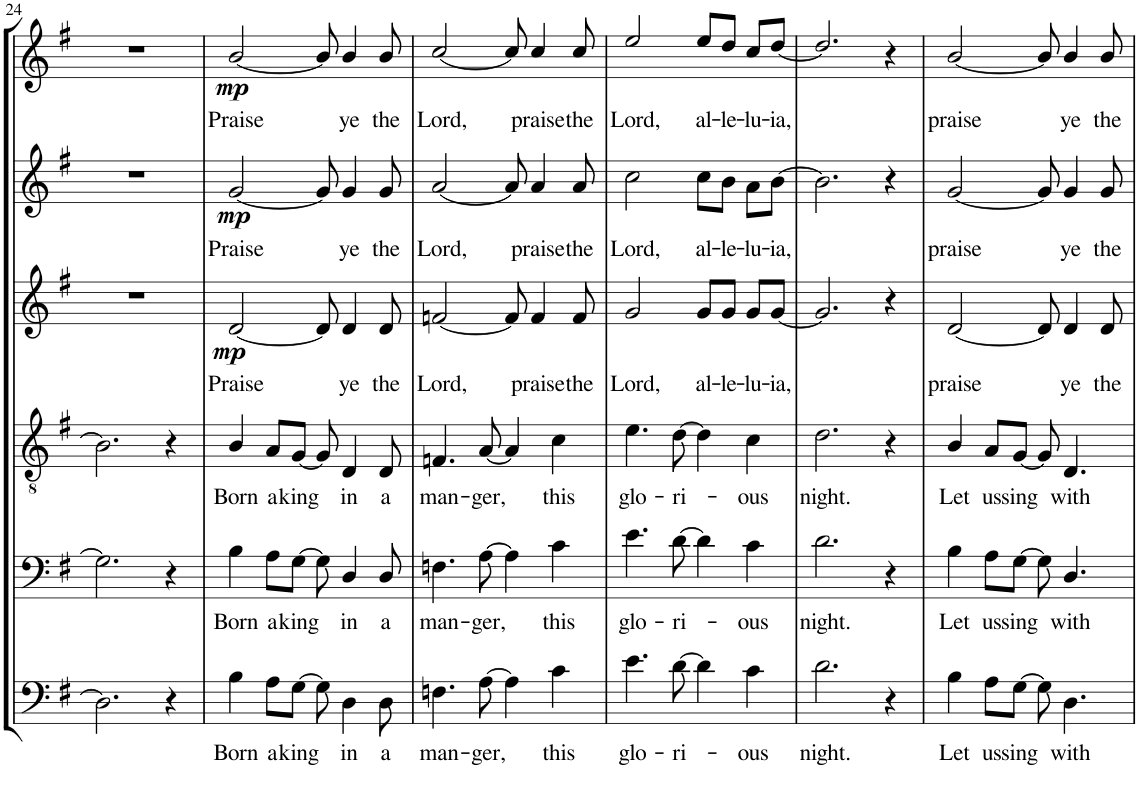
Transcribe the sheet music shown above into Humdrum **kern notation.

**kern	**text	**kern	**text	**kern	**text	**kern	**text	**dynam	**kern	**text	**dynam	**kern	**text	**dynam
*part6	*part6	*part5	*part5	*part4	*part4	*part3	*part3	*part3	*part2	*part2	*part2	*part1	*part1	*part1
*staff6	*staff6	*staff5	*staff5	*staff4	*staff4	*staff3	*staff3	*staff3	*staff2	*staff2	*staff2	*staff1	*staff1	*staff1
*I"Bassi I	*	*I"Bassi II	*	*I"Tenori	*	*I"Contralti	*	*	*I"Soprani I	*	*	*I"Soprani II	*	*
!!LO:PB:g=z
*clefF4	*	*clefF4	*	*clefGv2	*	*clefG2	*	*	*clefG2	*	*	*clefG2	*	*
*	*	*	*	*	*	*	*	*	*Trd1c2	*	*	*Trd1c2	*	*
*k[f#]	*	*k[f#]	*	*k[f#]	*	*k[f#]	*	*	*k[f#]	*	*	*k[f#]	*	*
*G:	*	*G:	*	*G:	*	*G:	*	*	*G:	*	*	*G:	*	*
*M2/2	*	*M2/2	*	*M2/2	*	*M2/2	*	*	*M2/2	*	*	*M2/2	*	*
*met(c|)	*	*met(c|)	*	*met(c|)	*	*met(c|)	*	*	*met(c|)	*	*	*met(c|)	*	*
=24	=24	=24	=24	=24	=24	=24	=24	=24	=24	=24	=24	=24	=24	=24
2.D\]	.	2.G\]	.	2.B\]	.	1r	.	.	1r	.	.	1r	.	.
4r	.	4r	.	4r	.	.	.	.	.	.	.	.	.	.
=25	=25	=25	=25	=25	=25	=25	=25	=25	=25	=25	=25	=25	=25	=25
!	!LO:LY:b	!	!LO:LY:b	!	!LO:LY:b	!	!LO:LY:b	!LO:DY:b	!	!LO:LY:b	!LO:DY:b	!	!LO:LY:b	!LO:DY:b
4B\	Born	4B\	Born	4B/	Born	[2d/	Praise	mp	[2g/	Praise	mp	[2b/	Praise	mp
!	!LO:LY:b	!	!LO:LY:b	!	!LO:LY:b	!	!	!	!	!	!	!	!	!
8A\L	a	8A\L	a	8A/L	a	.	.	.	.	.	.	.	.	.
!	!LO:LY:b	!	!LO:LY:b	!	!LO:LY:b	!	!	!	!	!	!	!	!	!
[8G\J	king	[8G\J	king	[8G/J	king	.	.	.	.	.	.	.	.	.
8G\]	.	8G\]	.	8G/]	.	8d/]	.	.	8g/]	.	.	8b/]	.	.
!	!LO:LY:b	!	!LO:LY:b	!	!LO:LY:b	!	!LO:LY:b	!	!	!LO:LY:b	!	!	!LO:LY:b	!
4D\	in	4D/	in	4D/	in	4d/	ye	.	4g/	ye	.	4b/	ye	.
!	!LO:LY:b	!	!LO:LY:b	!	!LO:LY:b	!	!LO:LY:b	!	!	!LO:LY:b	!	!	!LO:LY:b	!
8D\	a	8D/	a	8D/	a	8d/	the	.	8g/	the	.	8b/	the	.
=26	=26	=26	=26	=26	=26	=26	=26	=26	=26	=26	=26	=26	=26	=26
!	!LO:LY:b	!	!LO:LY:b	!	!LO:LY:b	!	!LO:LY:b	!	!	!LO:LY:b	!	!	!LO:LY:b	!
4.Fn\	man-	4.Fn\	man-	4.Fn/	man-	[2fn/	Lord,	.	[2a/	Lord,	.	[2cc/	Lord,	.
!	!LO:LY:b	!	!LO:LY:b	!	!LO:LY:b	!	!	!	!	!	!	!	!	!
[8A\	-ger,	[8A\	-ger,	[8A/	-ger,	.	.	.	.	.	.	.	.	.
4A\]	.	4A\]	.	4A/]	.	8f/]	.	.	8a/]	.	.	8cc/]	.	.
!	!	!	!	!	!	!	!LO:LY:b	!	!	!LO:LY:b	!	!	!LO:LY:b	!
.	.	.	.	.	.	4f/	praise	.	4a/	praise	.	4cc/	praise	.
!	!LO:LY:b	!	!LO:LY:b	!	!LO:LY:b	!	!	!	!	!	!	!	!	!
4c\	this	4c\	this	4c\	this	.	.	.	.	.	.	.	.	.
!	!	!	!	!	!	!	!LO:LY:b	!	!	!LO:LY:b	!	!	!LO:LY:b	!
.	.	.	.	.	.	8f/	the	.	8a/	the	.	8cc/	the	.
=27	=27	=27	=27	=27	=27	=27	=27	=27	=27	=27	=27	=27	=27	=27
!	!LO:LY:b	!	!LO:LY:b	!	!LO:LY:b	!	!LO:LY:b	!	!	!LO:LY:b	!	!	!LO:LY:b	!
4.e\	glo-	4.e\	glo-	4.e\	glo-	2g/	Lord,	.	2cc\	Lord,	.	2ee/	Lord,	.
!	!LO:LY:b	!	!LO:LY:b	!	!LO:LY:b	!	!	!	!	!	!	!	!	!
[8d\	-ri-	[8d\	-ri-	[8d\	-ri-	.	.	.	.	.	.	.	.	.
!	!	!	!	!	!	!	!LO:LY:b	!	!	!LO:LY:b	!	!	!LO:LY:b	!
4d\]	.	4d\]	.	4d\]	.	8g/L	al-	.	8cc\L	al-	.	8ee/L	al-	.
!	!	!	!	!	!	!	!LO:LY:b	!	!	!LO:LY:b	!	!	!LO:LY:b	!
.	.	.	.	.	.	8g/J	-le-	.	8b\J	-le-	.	8dd/J	-le-	.
!	!LO:LY:b	!	!LO:LY:b	!	!LO:LY:b	!	!LO:LY:b	!	!	!LO:LY:b	!	!	!LO:LY:b	!
4c\	-ous	4c\	ous	4c\	-ous	8g/L	-lu-	.	8a\L	-lu-	.	8cc/L	-lu-	.
!	!	!	!	!	!	!	!LO:LY:b	!	!	!LO:LY:b	!	!	!LO:LY:b	!
.	.	.	.	.	.	[8g/J	-ia,	.	[8b\J	-ia,	.	[8dd/J	-ia,	.
=28	=28	=28	=28	=28	=28	=28	=28	=28	=28	=28	=28	=28	=28	=28
!	!LO:LY:b	!	!LO:LY:b	!	!LO:LY:b	!	!	!	!	!	!	!	!	!
2.d\	night.	2.d\	night.	2.d\	night.	2.g/]	.	.	2.b\]	.	.	2.dd/]	.	.
4r	.	4r	.	4r	.	4r	.	.	4r	.	.	4r	.	.
=29	=29	=29	=29	=29	=29	=29	=29	=29	=29	=29	=29	=29	=29	=29
!	!LO:LY:b	!	!LO:LY:b	!	!LO:LY:b	!	!LO:LY:b	!	!	!LO:LY:b	!	!	!LO:LY:b	!
4B\	Let	4B\	Let	4B/	Let	[2d/	praise	.	[2g/	praise	.	[2b/	praise	.
!	!LO:LY:b	!	!LO:LY:b	!	!LO:LY:b	!	!	!	!	!	!	!	!	!
8A\L	us	8A\L	us	8A/L	us	.	.	.	.	.	.	.	.	.
!	!LO:LY:b	!	!LO:LY:b	!	!LO:LY:b	!	!	!	!	!	!	!	!	!
[8G\J	sing	[8G\J	sing	[8G/J	sing	.	.	.	.	.	.	.	.	.
8G\]	.	8G\]	.	8G/]	.	8d/]	.	.	8g/]	.	.	8b/]	.	.
!	!LO:LY:b	!	!LO:LY:b	!	!LO:LY:b	!	!LO:LY:b	!	!	!LO:LY:b	!	!	!LO:LY:b	!
4.D\	with	4.D/	with	4.D/	with	4d/	ye	.	4g/	ye	.	4b/	ye	.
!	!	!	!	!	!	!	!LO:LY:b	!	!	!LO:LY:b	!	!	!LO:LY:b	!
.	.	.	.	.	.	8d/	the	.	8g/	the	.	8b/	the	.
=	=	=	=	=	=	=	=	=	=	=	=	=	=	=
*-	*-	*-	*-	*-	*-	*-	*-	*-	*-	*-	*-	*-	*-	*-
